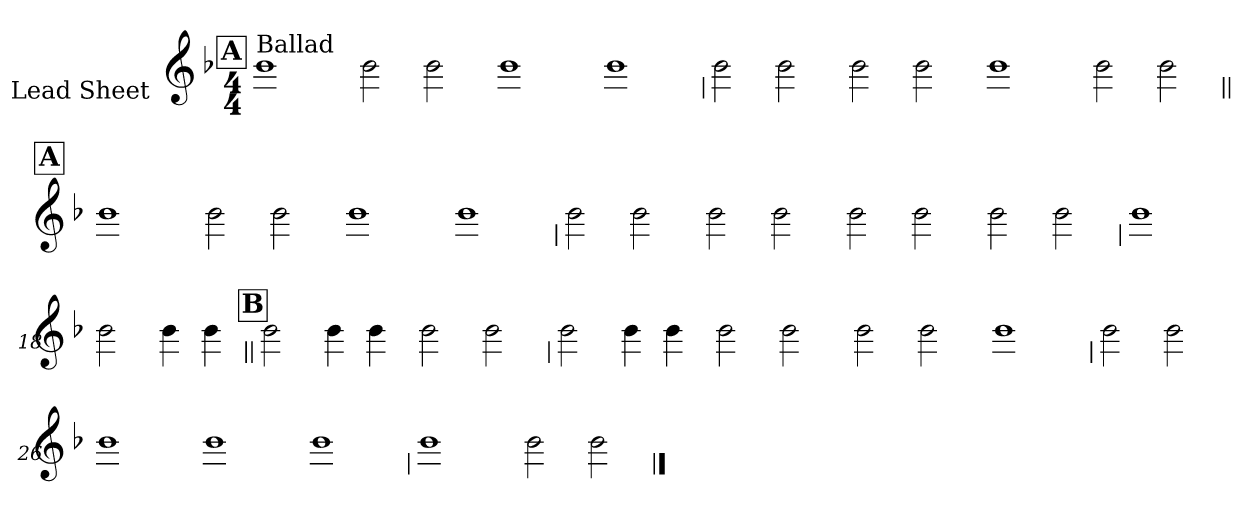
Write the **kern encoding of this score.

**kern
*part1
*staff1
*I"Lead Sheet
*stria0
*clefG2
*k[b-]
*F:
*M4/4
!!LO:REH:place=s1:a:t=A
=1||
!LO:TX:a:t=Ballad
1b-
=2-
2b-
2b-
=3-
1b-
=4-
1b-
!!LO:LB:g=z
=5
2b-
2b-
=6-
2b-
2b-
=7-
1b-
=8-
2b-
2b-
!!LO:LB:g=z
!!LO:REH:place=s1:a:t=A
=9||
1b-
=10-
2b-
2b-
=11-
1b-
=12-
1b-
!!LO:LB:g=z
=13
2b-
2b-
=14-
2b-
2b-
=15-
2b-
2b-
=16-
2b-
2b-
!!LO:LB:g=z
=17
1b-
=18-
2b-
4b-
4b-
!!LO:REH:place=s1:a:t=B
=19||
2b-
4b-
4b-
=20-
2b-
2b-
!!LO:LB:g=z
=21
2b-
4b-
4b-
=22-
2b-
2b-
=23-
2b-
2b-
=24-
1b-
!!LO:LB:g=z
=25
2b-
2b-
=26-
1b-
=27-
1b-
=28-
1b-
!!LO:LB:g=z
=29
1b-
=30-
2b-
2b-
==
*-
